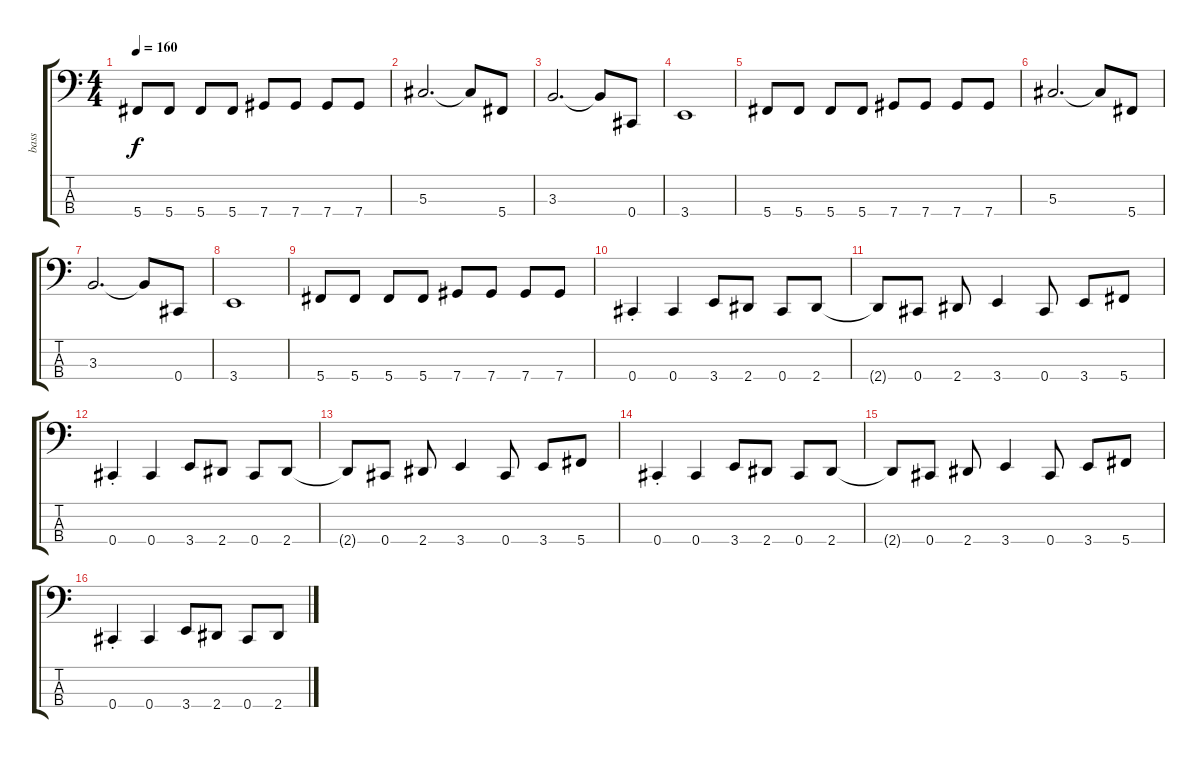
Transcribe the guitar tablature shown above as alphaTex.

\track ("bass" "bass") {instrument electricbassfinger}
\staff {score tabs}
\tuning (Gb2 Db2 Ab1 Db1) {hide}
\ts (4 4)
\tempo 160
\clef f4
\ks c
5.4.8{dy f} 5.4.8 5.4.8 5.4.8 7.4.8 7.4.8 7.4.8 7.4.8 |
5.3.2{d} 5.3{t}.8 5.4.8 |
3.3.2{d} 3.3{t}.8 0.4.8 |
3.4.1 |
5.4.8 5.4.8 5.4.8 5.4.8 7.4.8 7.4.8 7.4.8 7.4.8 |
5.3.2{d} 5.3{t}.8 5.4.8 |
3.3.2{d} 3.3{t}.8 0.4.8 |
3.4.1 |
5.4.8 5.4.8 5.4.8 5.4.8 7.4.8 7.4.8 7.4.8 7.4.8 |
0.4{st}.4 0.4.4 3.4.8 2.4.8 0.4.8 2.4.8 |
2.4{t}.8 0.4.8 2.4.8 3.4.4 0.4.8 3.4.8 5.4.8 |
0.4{st}.4 0.4.4 3.4.8 2.4.8 0.4.8 2.4.8 |
2.4{t}.8 0.4.8 2.4.8 3.4.4 0.4.8 3.4.8 5.4.8 |
0.4{st}.4 0.4.4 3.4.8 2.4.8 0.4.8 2.4.8 |
2.4{t}.8 0.4.8 2.4.8 3.4.4 0.4.8 3.4.8 5.4.8 |
0.4{st}.4 0.4.4 3.4.8 2.4.8 0.4.8 2.4.8
